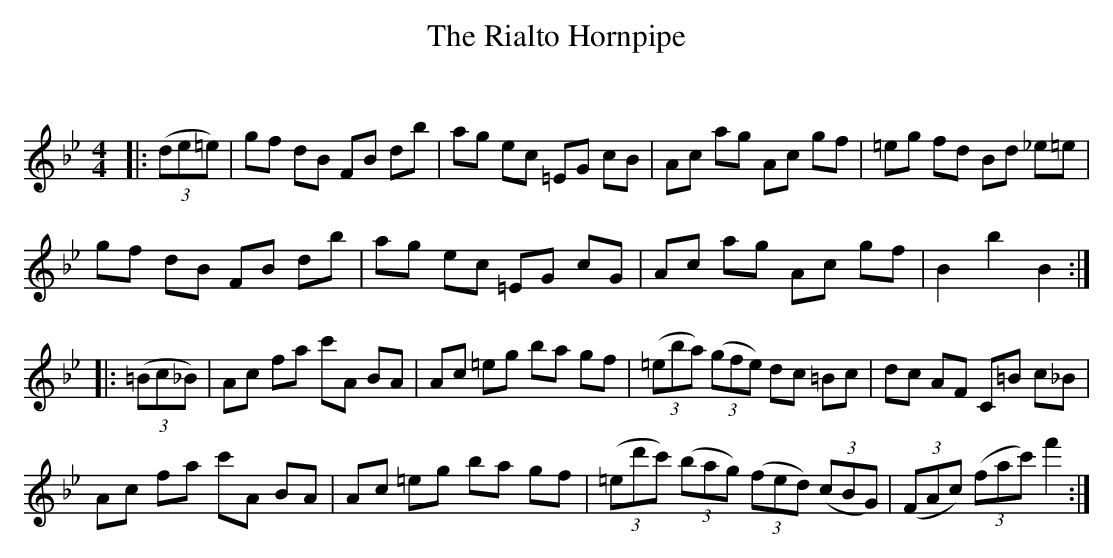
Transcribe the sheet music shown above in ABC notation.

X:1
T: The Rialto Hornpipe
C:
Q: 232
K:Bb
M:4/4
L:1/8
|:((3de=e) |gf dB FB db|ag ec =EG cB|Ac ag Ac gf|=eg fd Bd _e=e|
gf dB FB db|ag ec =EG cG|Ac ag Ac gf|B2 b2 B2:|
|:((3=Bc_B) |Ac fa c'A BA|Ac =eg ba gf|((3=eba) ((3gfe) dc =Bc|dc AF C=B c_B|
Ac fa c'A BA|Ac =eg ba gf|((3=ed'c') ((3bag) ((3fed) ((3cBG) |((3FAc) ((3fac') f'2:|
